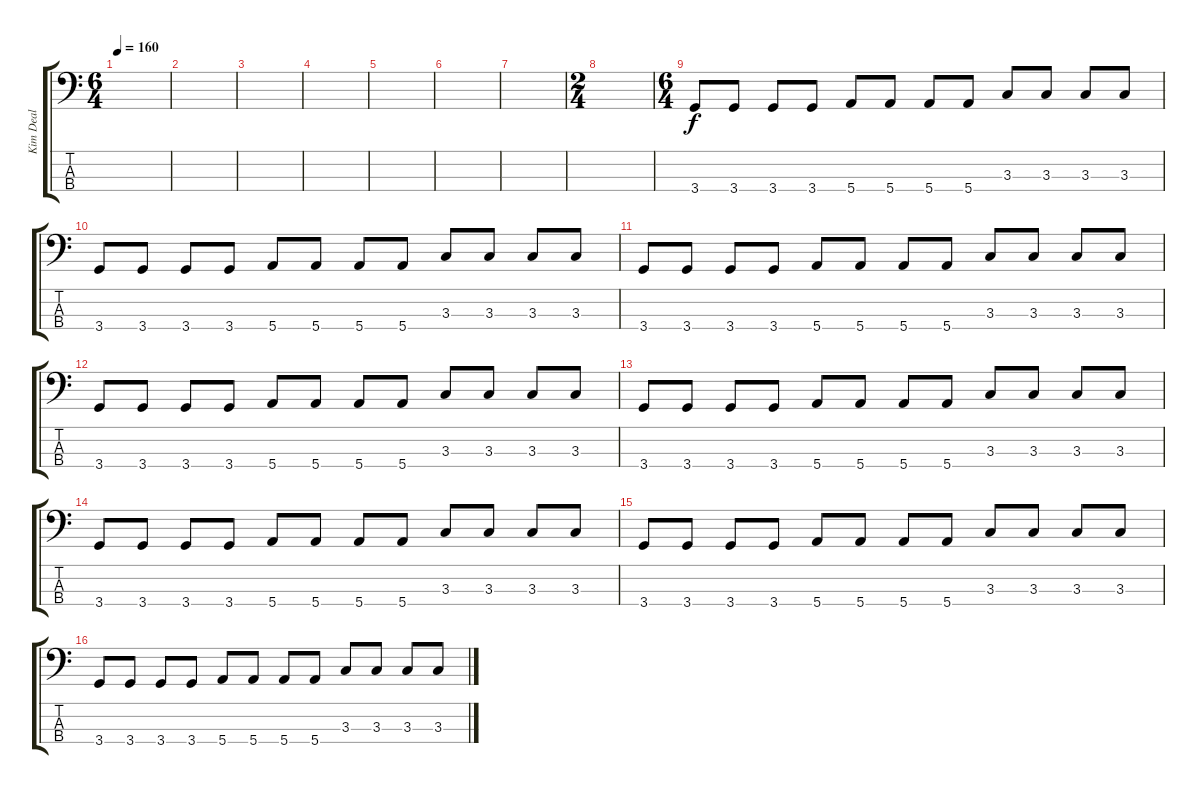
\track ("Kim Deal" "Kim Deal") {instrument electricbasspick}
\staff {score tabs}
\tuning (G2 D2 A1 E1) {hide}
\ts (6 4)
\tempo 160
\clef f4
\ks c
|
|
|
|
|
|
|
\ts (2 4)
|
\ts (6 4)
\section ("" "")
3.4.8 3.4.8 3.4.8 3.4.8 5.4.8 5.4.8 5.4.8 5.4.8 3.3.8 3.3.8 3.3.8 3.3.8 |
3.4.8 3.4.8 3.4.8 3.4.8 5.4.8 5.4.8 5.4.8 5.4.8 3.3.8 3.3.8 3.3.8 3.3.8 |
3.4.8 3.4.8 3.4.8 3.4.8 5.4.8 5.4.8 5.4.8 5.4.8 3.3.8 3.3.8 3.3.8 3.3.8 |
3.4.8 3.4.8 3.4.8 3.4.8 5.4.8 5.4.8 5.4.8 5.4.8 3.3.8 3.3.8 3.3.8 3.3.8 |
3.4.8 3.4.8 3.4.8 3.4.8 5.4.8 5.4.8 5.4.8 5.4.8 3.3.8 3.3.8 3.3.8 3.3.8 |
3.4.8 3.4.8 3.4.8 3.4.8 5.4.8 5.4.8 5.4.8 5.4.8 3.3.8 3.3.8 3.3.8 3.3.8 |
3.4.8 3.4.8 3.4.8 3.4.8 5.4.8 5.4.8 5.4.8 5.4.8 3.3.8 3.3.8 3.3.8 3.3.8 |
3.4.8 3.4.8 3.4.8 3.4.8 5.4.8 5.4.8 5.4.8 5.4.8 3.3.8 3.3.8 3.3.8 3.3.8
